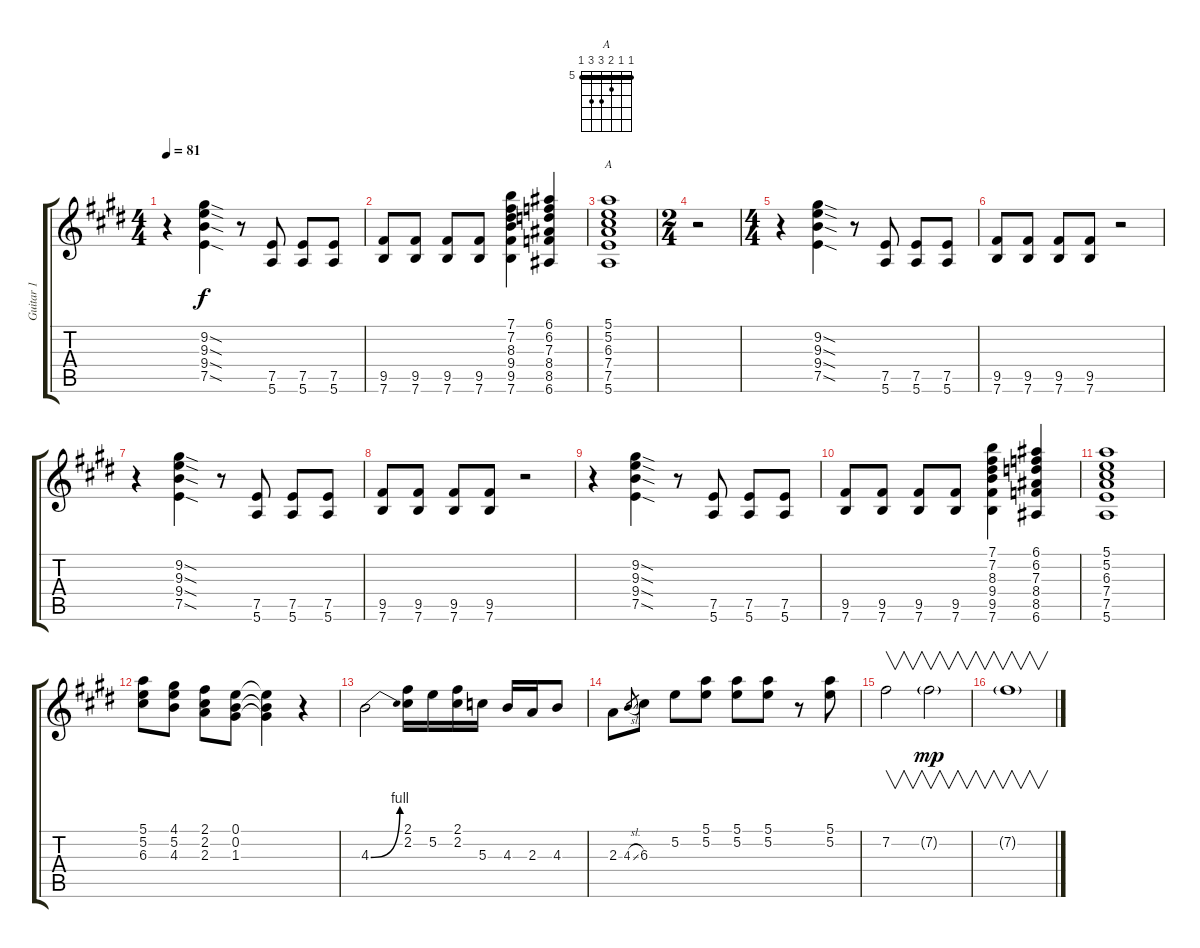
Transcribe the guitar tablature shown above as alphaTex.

\track ("Guitar 1" "Guitar 1") {instrument distortionguitar}
\staff {score tabs}
\tuning (E4 B3 G3 D3 A2 E2) {hide}
\chord ("A" 5 5 6 7 7 5) {firstfret 5 barre 5}
\ts (4 4)
\tempo 81
\clef g2
\ks c#minor
r.4{dy f} (9.2{sod} 9.3{sod} 9.4{sod} 7.5{sod}).4 r.8 (7.5 5.6).8 (7.5 5.6).8 (7.5 5.6).8 |
(9.5 7.6).8 (9.5 7.6).8 (9.5 7.6).8 (9.5 7.6).8 (7.1 7.2 8.3 9.4 9.5 7.6).4 (6.1 6.2 7.3 8.4 8.5 6.6).4 |
(5.1 5.2 6.3 7.4 7.5 5.6).1{ch "A"} |
\ts (2 4)
r.2 |
\ts (4 4)
r.4 (9.2{sod} 9.3{sod} 9.4{sod} 7.5{sod}).4 r.8 (7.5 5.6).8 (7.5 5.6).8 (7.5 5.6).8 |
(9.5 7.6).8 (9.5 7.6).8 (9.5 7.6).8 (9.5 7.6).8 r.2 |
r.4 (9.2{sod} 9.3{sod} 9.4{sod} 7.5{sod}).4 r.8 (7.5 5.6).8 (7.5 5.6).8 (7.5 5.6).8 |
(9.5 7.6).8 (9.5 7.6).8 (9.5 7.6).8 (9.5 7.6).8 r.2 |
r.4 (9.2{sod} 9.3{sod} 9.4{sod} 7.5{sod}).4 r.8 (7.5 5.6).8 (7.5 5.6).8 (7.5 5.6).8 |
(9.5 7.6).8 (9.5 7.6).8 (9.5 7.6).8 (9.5 7.6).8 (7.1 7.2 8.3 9.4 9.5 7.6).4 (6.1 6.2 7.3 8.4 8.5 6.6).4 |
(5.1 5.2 6.3 7.4 7.5 5.6).1 |
(5.1 5.2 6.3).8 (4.1 5.2 4.3).8 (2.1 2.2 2.3).8 (0.1 0.2 1.3).8 (0.1{t} 0.2{t} 1.3{t}).4 r.4 |
4.3{be (bend 0 0 60 4)}.2 (2.1 2.2).16 5.2.16 (2.1 2.2).16 5.3.16 4.3.16 2.3.16 4.3.8 |
2.3.8 4.3{sl}.8{gr} 6.3.8 5.2.8 (5.1 5.2).8 (5.1 5.2).8 (5.1 5.2).8 r.8 (5.1 5.2).8 |
7.2.2{v} 7.2{g}.2{v dy mp} |
7.2{g}.1{v}
